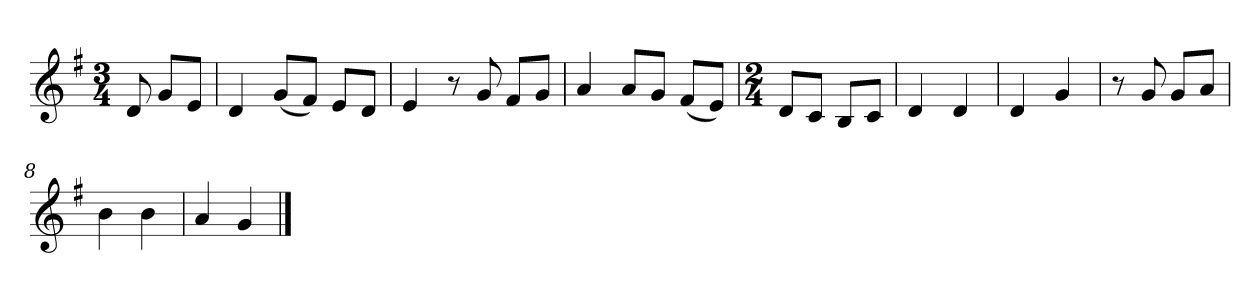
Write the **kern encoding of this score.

**kern
*part1
*staff1
*k[f#]
*M3/4
*MM120
=
8d
8gL
8eJ
=1
4d
(8gL
8f#J)
8eL
8dJ
=2
4e
8r
8g
8f#L
8gJ
=3
4a
8aL
8gJ
(8f#L
8eJ)
=4
*M2/4
8dL
8cJ
8BL
8cJ
=5
4d
4d
=6
4d
4g
=7
8r
8g
8gL
8aJ
=8
4b
4b
=9
4a
4g
==
*-
